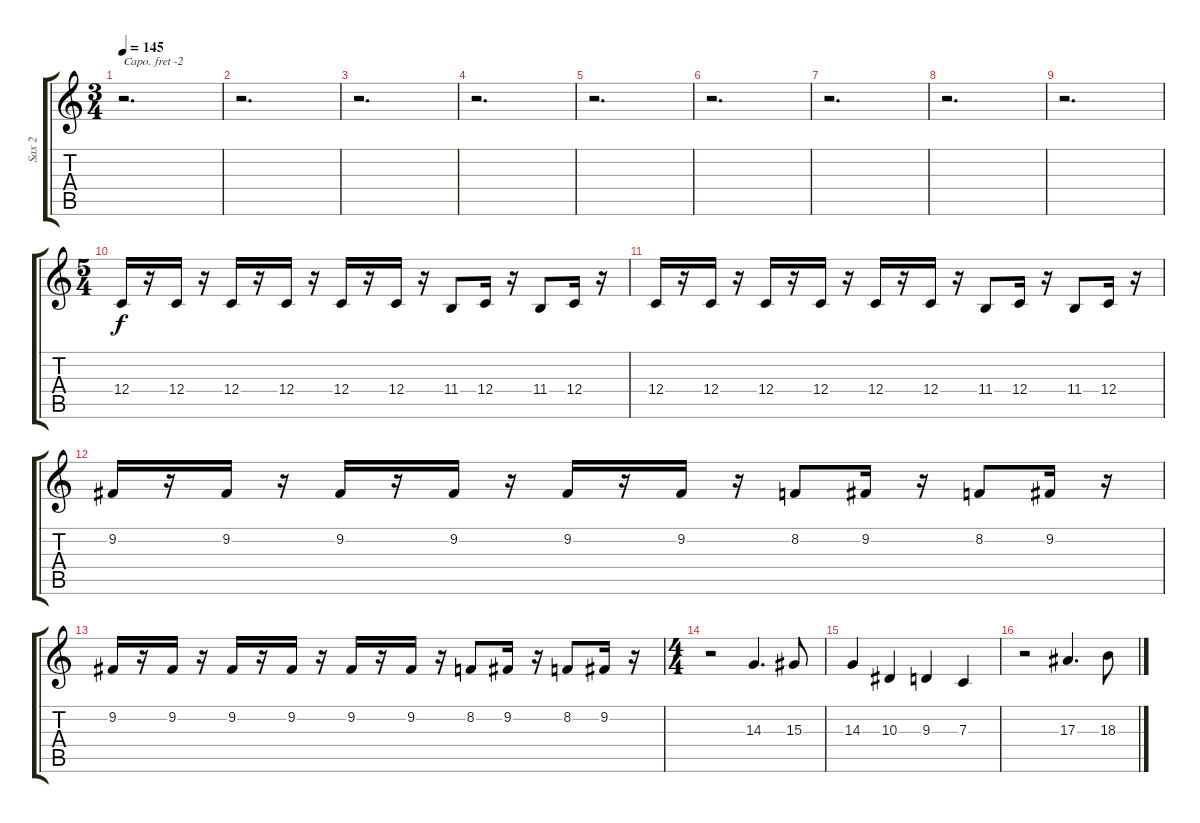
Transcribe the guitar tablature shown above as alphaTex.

\track ("Sax 2" "Sax 2") {instrument clarinet}
\staff {score tabs}
\capo -2
\tuning (E4 B3 G3 D3 A2 D2) {hide}
\ts (3 4)
\tempo 145
\clef g2
\ks c
r.2{d dy f} |
r.2{d} |
r.2{d} |
r.2{d} |
r.2{d} |
r.2{d} |
r.2{d} |
r.2{d} |
r.2{d} |
\ts (5 4)
12.4.16 r.16 12.4.16 r.16 12.4.16 r.16 12.4.16 r.16 12.4.16 r.16 12.4.16 r.16 11.4.8 12.4.16 r.16 11.4.8 12.4.16 r.16 |
12.4.16 r.16 12.4.16 r.16 12.4.16 r.16 12.4.16 r.16 12.4.16 r.16 12.4.16 r.16 11.4.8 12.4.16 r.16 11.4.8 12.4.16 r.16 |
9.2.16 r.16 9.2.16 r.16 9.2.16 r.16 9.2.16 r.16 9.2.16 r.16 9.2.16 r.16 8.2.8 9.2.16 r.16 8.2.8 9.2.16 r.16 |
9.2.16 r.16 9.2.16 r.16 9.2.16 r.16 9.2.16 r.16 9.2.16 r.16 9.2.16 r.16 8.2.8 9.2.16 r.16 8.2.8 9.2.16 r.16 |
\ts (4 4)
r.2 14.3.4{d} 15.3.8 |
14.3.4 10.3.4 9.3.4 7.3.4 |
r.2 17.3.4{d} 18.3.8
